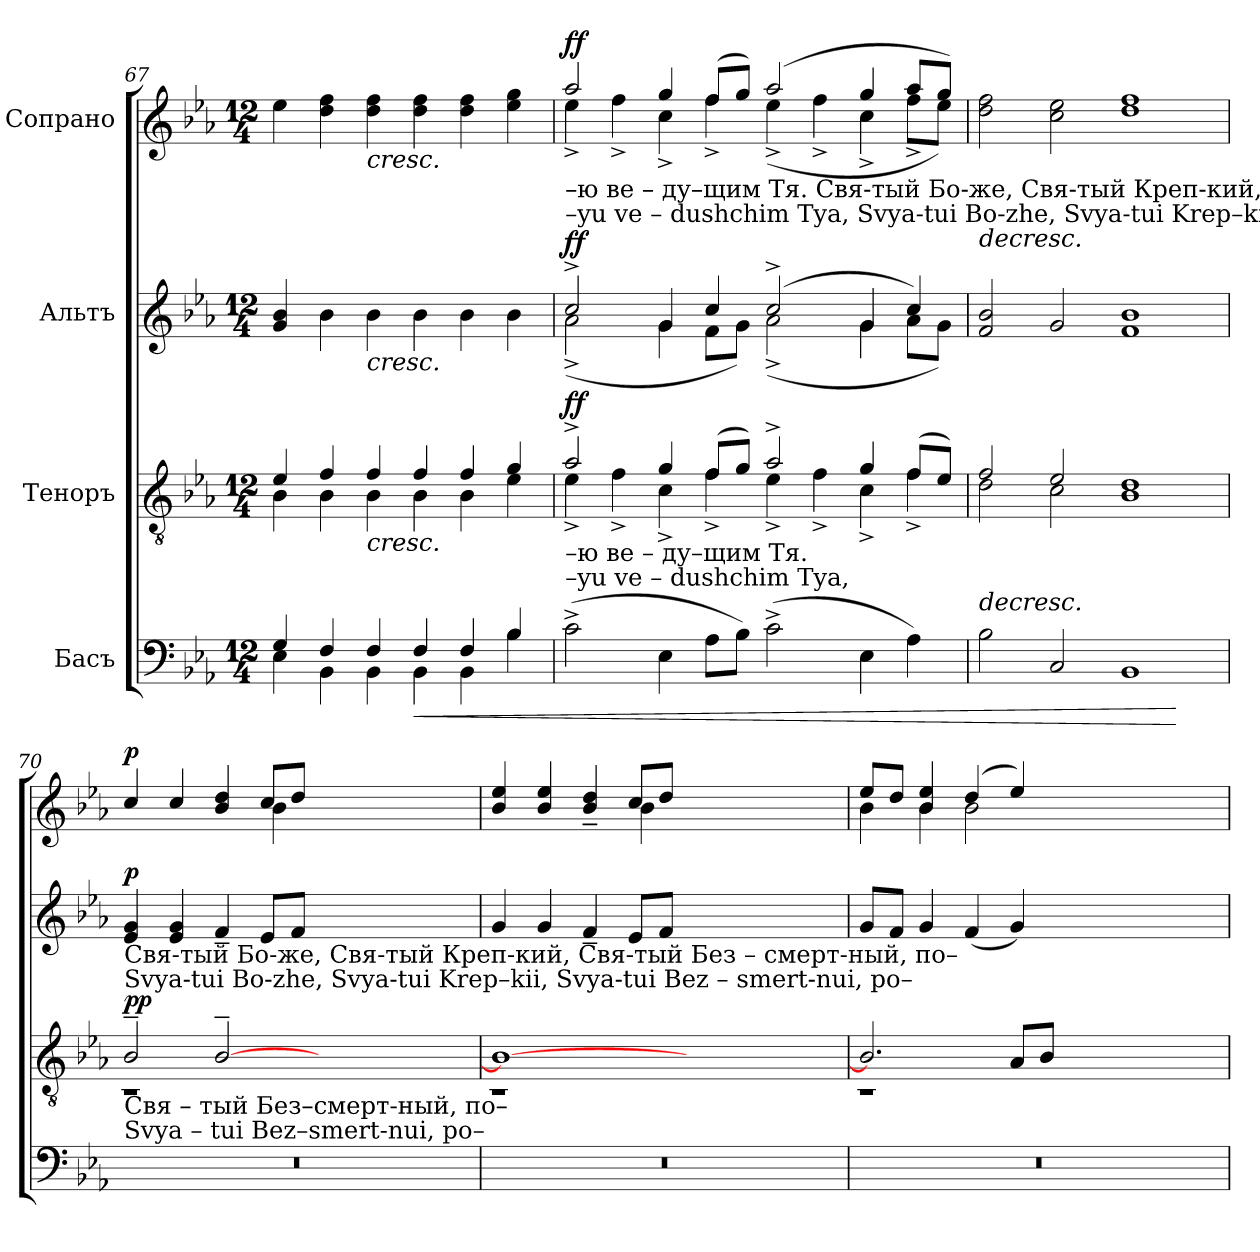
**kern	**dynam	**kern	**dynam	**kern	**dynam	**kern	**dynam
*part4	*part4	*part3	*part3	*part2	*part2	*part1	*part1
*staff4	*staff4	*staff3	*staff3	*staff2	*staff2	*staff1	*staff1
*I"Басъ	*	*I"Теноръ	*	*I"Альтъ	*	*I"Сопрано	*
*clefF4	*	*clefGv2	*	*clefG2	*	*clefG2	*
*k[b-e-a-]	*	*k[b-e-a-]	*	*k[b-e-a-]	*	*k[b-e-a-]	*
*M12/4	*	*M12/4	*	*M12/4	*	*M12/4	*
=67	=67	=67	=67	=67	=67	=67	=67
*^	*	*^	*	*	*	*	*
4G/	4E-\	.	4e-/	4B-\	.	4g/ 4b-/	.	4ee-\	.
4F/	4BB-\	.	4f/	4B-\	.	4b-\	.	4dd\ 4ff\	.
!	!	!	!	!	!LO:HP:b	!	!LO:HP:b	!	!LO:HP:b
4F/	4BB-\	.	4f/	4B-\	<	4b-\	<	4dd\ 4ff\	<
!	!	!LO:HP:b	!	!	!	!	!	!	!
4F/	4BB-\	<	4f/	4B-\	.	4b-\	.	4dd\ 4ff\	.
4F/	4BB-\	.	4f/	4B-\	.	4b-\	.	4dd\ 4ff\	.
4B-/	4B-\	.	4g/	4e-\	.	4b-\	.	4ee-\ 4gg\	.
!!LO:PB:g=z
=68	=68	=68	=68	=68	=68	=68	=68	=68	=68
*	*	*	*	*	*	*^	*	*^	*
!	!	!	!	!	!	!	!	!	!LO:TX:b:t=–ю                          ве        –           ду–щим Тя.    Свя-тый Бо-же,   Свя-тый Креп-кий, Свя-тый Без – смерт-ный, по–	!	!
!	!	!	!	!	!	!	!	!	!LO:TX:b:t=–yu                         ve        –       dushchim Tya,  Svya-tui  Bo-zhe, Svya-tui  Krep–kii,   Svya-tui   Bez – smert-nui,   po–	!	!
!	!	!	!LO:TX:b:t=–ю                          ве        –           ду–щим Тя.	!	!	!	!	!	!	!	!
!	!	!	!LO:TX:b:t=–yu                         ve        –       dushchim Tya,	!	!	!	!	!	!	!	!
!	!	!	!	!	!LO:DY:a	!	!	!LO:DY:a	!	!	!LO:DY:a
*v	*v	*	*	*	*	*	*	*	*	*	*
(2c^\	.	(2a-^/	4e-^\	ff	2cc^/	(2a-^\	ff	(2aa-/	4ee-^\	ff
.	.	.	4f^\	.	.	.	.	.	4ff^\	.
4E-\	.	4g/	4c^\	.	4g/	4g\	.	4gg/	4cc^\	.
8A-\L	.	(8f/L	4f^\	.	4cc/	8f\L	.	(8ff/L	4ff^\	.
8B-\J)	.	8g/J)	.	.	.	8g\J)	.	8gg/J)	.	.
(2c^\	.	(2a-^/	4e-^\	.	(2cc^/	(2a-^\	.	(2aa-/	(4ee-^\	.
.	.	.	4f^\	.	.	.	.	.	4ff^\	.
4E-\	.	4g/	4c^\	.	4g/	4g\	.	4gg/	4cc^\	.
4A-\)	.	(8f/L	4f^\	.	4cc/)	8a-\L	.	8aa-/L	8ff^\L	.
.	.	8e-/J)	.	.	.	8g\J)	.	8gg/J)	8ee-\J)	.
=69	=69	=69	=69	=69	=69	=69	=69	=69	=69	=69
!	!	!	!	!LO:HP:b	!	!	!	!	!	!LO:HP:b
*	*	*	*	*	*v	*v	*	*	*	*
*	*	*	*	*	*	*	*v	*v	*
2B-\	.	2f/	2d\	>	2f/ 2b-/	.	2dd\ 2ff\	>
2C/	.	2e-/	2c\	.	2g/	.	2cc\ 2ee-\	.
1BB-	.	1d	1B-	.	1f 1b-	.	1dd 1ff	.
*	*	*v	*v	*	*	*	*	*
.	[	.	[	.	[	.	[
=70	=70	=70	=70	=70	=70	=70	=70
*	*	*^	*	*	*	*^	*
!	!	!	!	!	!LO:TX:b:t=Свя-тый Бо-же,   Свя-тый Креп-кий, Свя-тый Без – смерт-ный, по–	!	!	!	!
!	!	!	!	!	!LO:TX:b:t=Svya-tui  Bo-zhe, Svya-tui  Krep–kii,   Svya-tui   Bez – smert-nui,   po–	!	!	!	!
!	!	!LO:TX:b:t=Свя –    тый                                                                         Без–смерт-ный, по–	!	!	!	!	!	!	!
!	!	!LO:TX:b:t=Svya  –   tui                                                                          Bez–smert-nui,   po–	!	!	!	!	!	!	!
!	!	!	!	!LO:DY:a	!	!LO:DY:a	!	!	!LO:DY:a
0.r	.	2B-~/	1r	pp	4e-/ 4g/	p	4cc/	2ryy	p
.	.	.	.	.	4e-/ 4g/	.	4cc/	.	.
.	.	[2B-~/	.	.	4f~/	.	4b-/ 4dd/	4ryy	.
.	.	.	.	.	8e-/L	.	8cc/L	4b-\	.
.	.	.	.	.	8f/J	.	8dd/J	.	.
.	.	0ryy	0ryy	.	0ryy	.	0ryy	0ryy	.
=71	=71	=71	=71	=71	=71	=71	=71	=71	=71
0.r	.	1B-_	1r	.	4g/	.	4b-/ 4ee-/	2ryy	.
.	.	.	.	.	4g/	.	4b-/ 4ee-/	.	.
.	.	.	.	.	4f~/	.	4b-/~ 4dd/~	4ryy	.
.	.	.	.	.	8e-/L	.	8cc/L	4b-\	.
.	.	.	.	.	8f/J	.	8dd/J	.	.
.	.	0ryy	0ryy	.	0ryy	.	0ryy	0ryy	.
=72	=72	=72	=72	=72	=72	=72	=72	=72	=72
0.r	.	2.B-/]	1r	.	8g/L	.	8ee-/L	4b-\	.
.	.	.	.	.	8f/J	.	8dd/J	.	.
.	.	.	.	.	4g/	.	4b-/ 4ee-/	4b-\	.
.	.	.	.	.	(4f/	.	(4dd/	2b-\	.
.	.	8A-/L	.	.	4g/)	.	4ee-/)	.	.
.	.	8B-/J	.	.	.	.	.	.	.
.	.	0ryy	0ryy	]	0ryy	.	0ryy	0ryy	]
*	*	*v	*v	*	*	*	*v	*v	*
=	=	=	=	=	=	=	=
*-	*-	*-	*-	*-	*-	*-	*-
